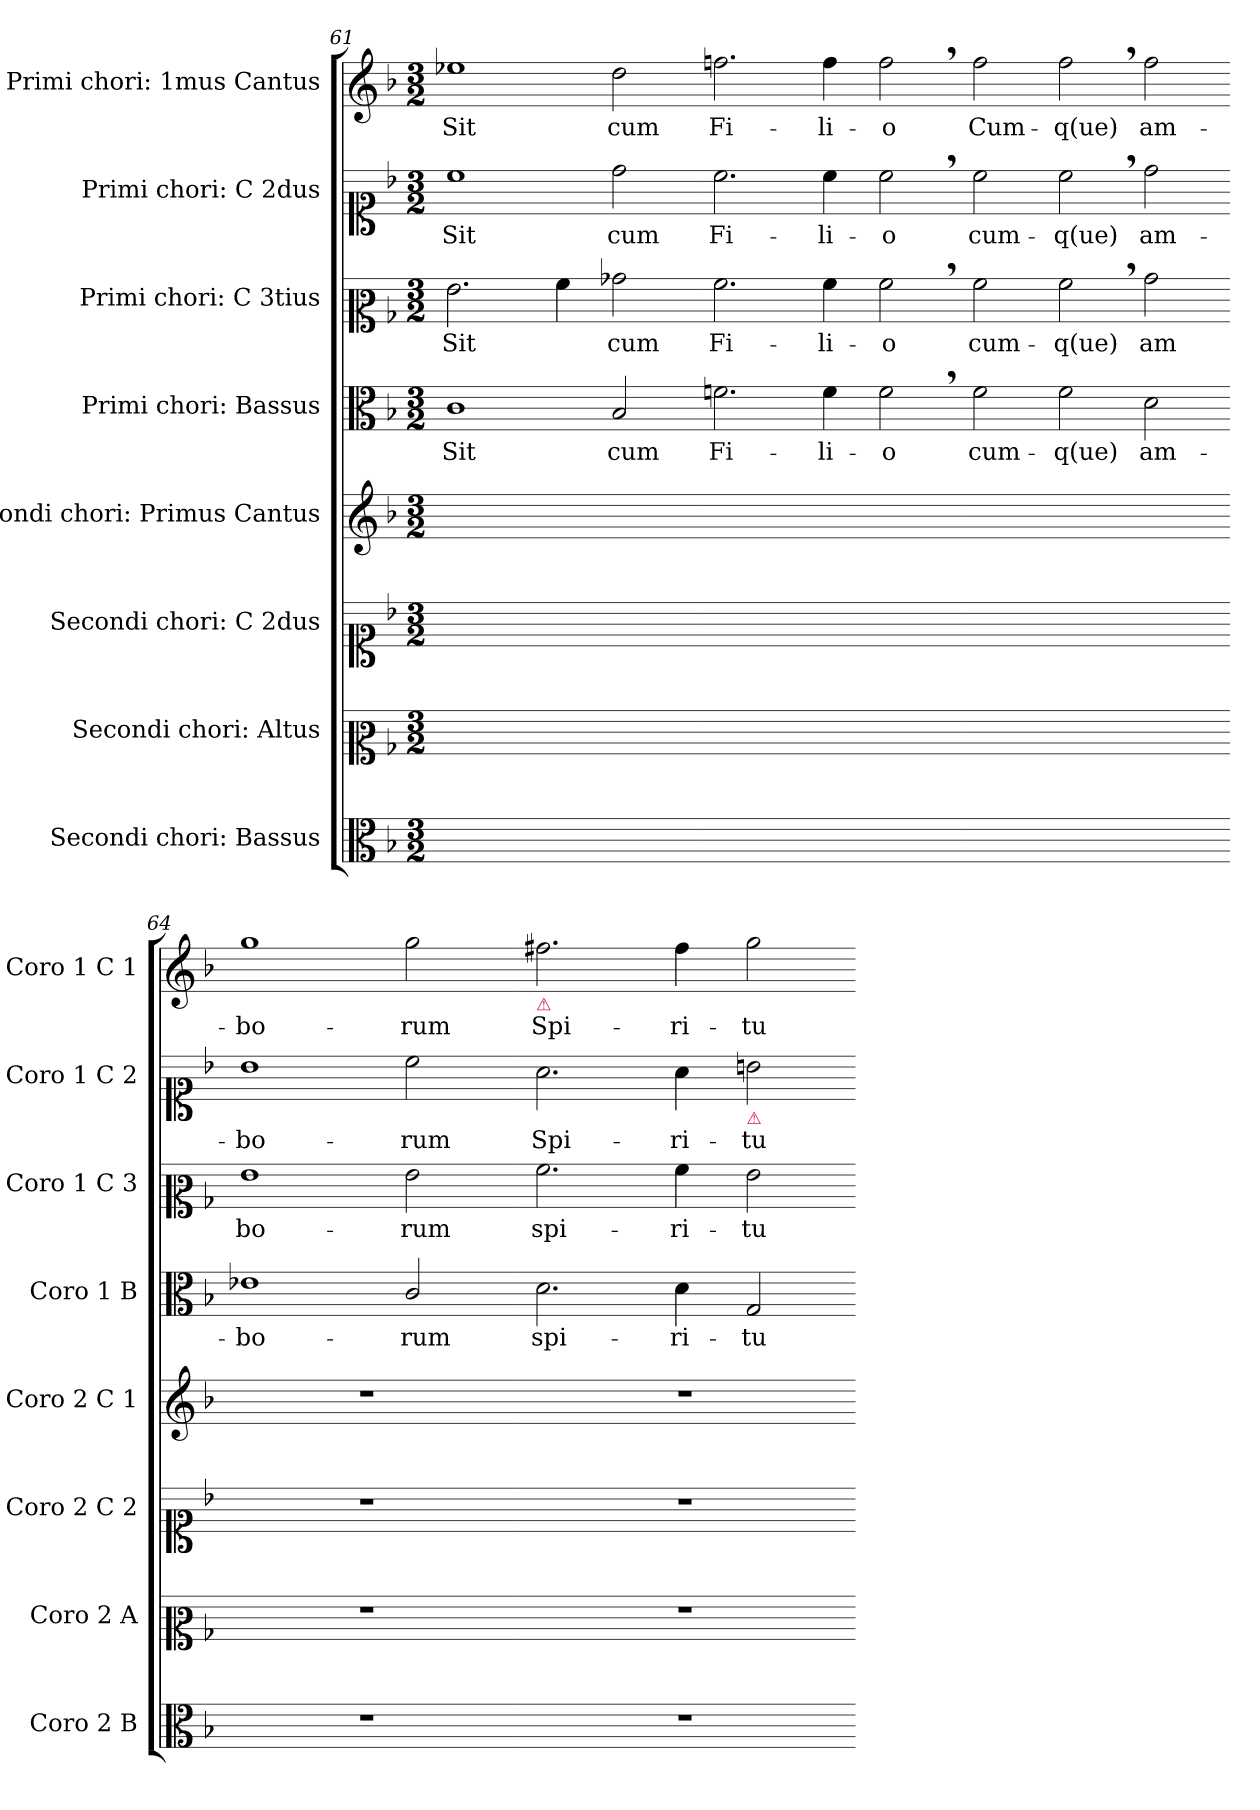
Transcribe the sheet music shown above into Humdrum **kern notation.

**kern	**kern	**kern	**kern	**kern	**text	**kern	**text	**kern	**text	**kern	**text
*part8	*part7	*part6	*part5	*part4	*part4	*part3	*part3	*part2	*part2	*part1	*part1
*staff8	*staff7	*staff6	*staff5	*staff4	*staff4	*staff3	*staff3	*staff2	*staff2	*staff1	*staff1
*I"Secondi chori: Bassus	*I"Secondi chori: Altus	*I"Secondi chori: C 2dus	*I"Secondi chori: Primus Cantus	*I"Primi chori: Bassus	*	*I"Primi chori: C 3tius	*	*I"Primi chori: C 2dus	*	*I"Primi chori: 1mus Cantus	*
*I'Coro 2 B	*I'Coro 2 A	*I'Coro 2 C 2	*I'Coro 2 C 1	*I'Coro 1 B	*	*I'Coro 1 C 3	*	*I'Coro 1 C 2	*	*I'Coro 1 C 1	*
*clefC3	*clefC2	*clefC1	*clefG2	*clefC3	*	*clefC2	*	*clefC1	*	*clefG2	*
*k[b-]	*k[b-]	*k[b-]	*k[b-]	*k[b-]	*	*k[b-]	*	*k[b-]	*	*k[b-]	*
*M3/2	*M3/2	*M3/2	*M3/2	*M3/2	*	*M3/2	*	*M3/2	*	*M3/2	*
=61	=61	=61	=61	=61	=61	=61	=61	=61	=61	=61	=61
1.ryy	1.ryy	1.ryy	1.ryy	1c	Sit	2.g\	Sit	1cc	Sit	1ee-X	Sit
.	.	.	.	.	.	4a\	.	.	.	.	.
.	.	.	.	2B-/	cum	2b-X\	cum	2dd\	cum	2dd\	cum
=62-	=62-	=62-	=62-	=62-	=62-	=62-	=62-	=62-	=62-	=62-	=62-
1.ryy	1.ryy	1.ryy	1.ryy	2.fn\	Fi-	2.a\	Fi-	2.cc\	Fi-	2.ffn\	Fi-
.	.	.	.	4f\	-li-	4a\	-li-	4cc\	-li-	4ff\	-li-
.	.	.	.	2f,<\	-o	2a,<\	-o	2cc,<\	-o	2ff,<\	-o
=63-	=63-	=63-	=63-	=63-	=63-	=63-	=63-	=63-	=63-	=63-	=63-
1.ryy	1.ryy	1.ryy	1.ryy	2f\	cum-	2a\	cum-	2cc\	cum-	2ff\	Cum-
.	.	.	.	2f\	-q(ue)	2a,<\	-q(ue)	2cc,<\	-q(ue)	2ff,<\	-q(ue)
.	.	.	.	2d\	am-	2b-\	am	2dd\	am-	2ff\	am-
=64-	=64-	=64-	=64-	=64-	=64-	=64-	=64-	=64-	=64-	=64-	=64-
1.r	1.r	1.r	1.r	1e-X	-bo-	1g	bo-	1b-	-bo-	1gg	-bo-
.	.	.	.	2c/	-rum	2g\	-rum	2cc\	-rum	2gg\	-rum
=65-	=65-	=65-	=65-	=65-	=65-	=65-	=65-	=65-	=65-	=65-	=65-
!	!	!	!	!	!	!	!	!	!	!LO:TX:b:color=crimson:t=⚠	!
1.r	1.r	1.r	1.r	2.d\	spi-	2.a\	spi-	2.a\	Spi-	2.ff#X\	Spi-
.	.	.	.	4d\	-ri-	4a\	-ri-	4a\	-ri-	4ff#\	-ri-
!	!	!	!	!	!	!	!	!LO:TX:b:color=crimson:t=⚠	!	!	!
.	.	.	.	2G/	-tu	2g\	-tu	2bn\	-tu	2gg\	-tu
=-	=-	=-	=-	=-	=-	=-	=-	=-	=-	=-	=-
*-	*-	*-	*-	*-	*-	*-	*-	*-	*-	*-	*-
